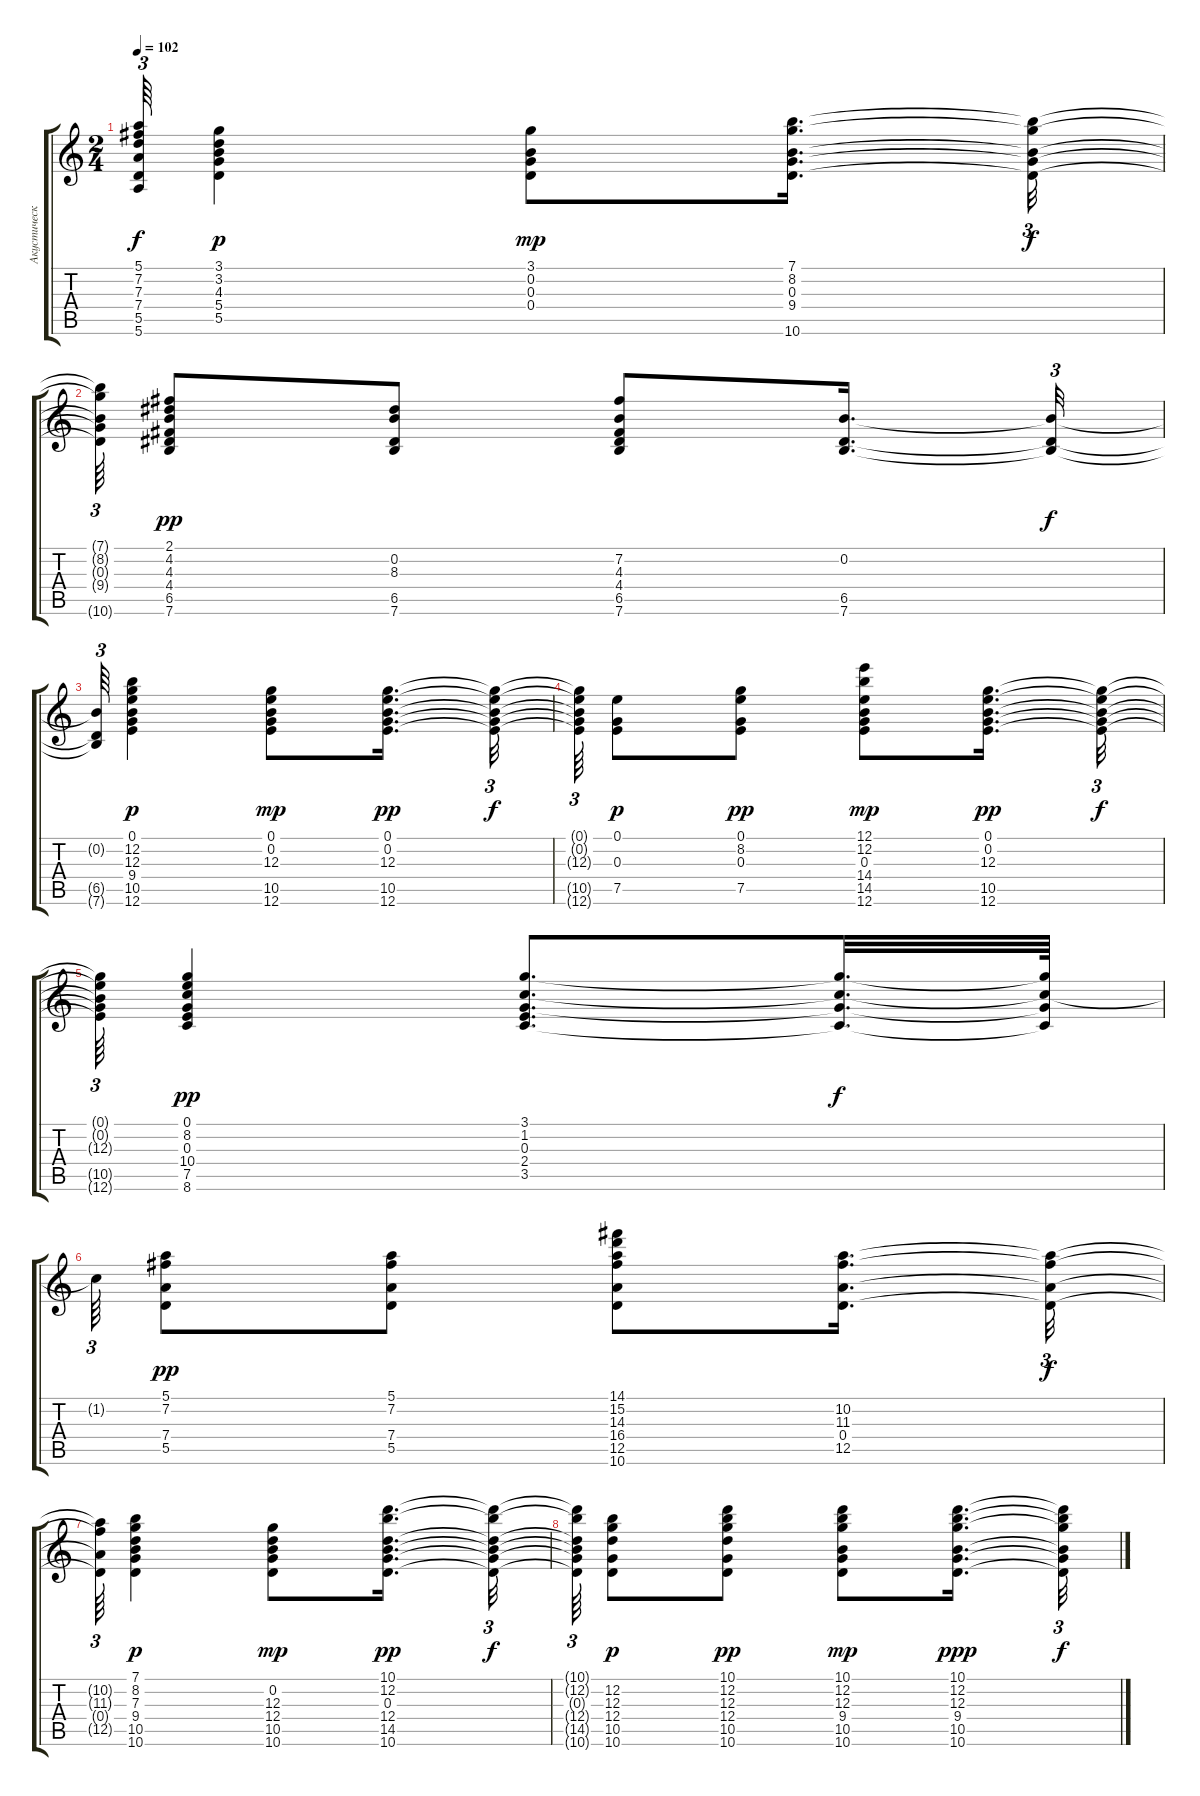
\track ("Акустическая гитара" "Акустическ") {instrument acousticguitarsteel}
\staff {score tabs}
\tuning (E4 B3 G3 D3 A2 E2) {hide}
\ts (2 4)
\tempo 102
\clef g2
\ks c
(5.1{t} 7.2{t} 7.3{t} 7.4{t} 5.5{t} 5.6{t}).64{tu (3 2) dy f} (3.1 3.2 4.3 5.4 5.5).4{dy p} (3.1 0.2 0.3 0.4).8{dy mp} (7.1 8.2 0.3 9.4 10.6).16{d} (7.1{t} 8.2{t} 0.3{t} 9.4{t} 10.6{t}).32{tu (3 2) dy f} |
(7.1{t} 8.2{t} 0.3{t} 9.4{t} 10.6{t}).64{tu (3 2)} (2.1 4.2 4.3 4.4 6.5 7.6).8{dy pp} (0.2 8.3 6.5 7.6).8 (7.2 4.3 4.4 6.5 7.6).8 (0.2 6.5 7.6).16{d} (0.2{t} 6.5{t} 7.6{t}).32{tu (3 2) dy f} |
(0.2{t} 6.5{t} 7.6{t}).64{tu (3 2)} (0.1 12.2 12.3 9.4 10.5 12.6).4{dy p} (0.1 0.2 12.3 10.5 12.6).8{dy mp} (0.1 0.2 12.3 10.5 12.6).16{d dy pp} (0.1{t} 0.2{t} 12.3{t} 10.5{t} 12.6{t}).32{tu (3 2) dy f} |
(0.1{t} 0.2{t} 12.3{t} 10.5{t} 12.6{t}).64{tu (3 2)} (0.1 0.3 7.5).8{dy p} (0.1 8.2 0.3 7.5).8{dy pp} (12.1 12.2 0.3 14.4 14.5 12.6).8{dy mp} (0.1 0.2 12.3 10.5 12.6).16{d dy pp} (0.1{t} 0.2{t} 12.3{t} 10.5{t} 12.6{t}).32{tu (3 2) dy f} |
(0.1{t} 0.2{t} 12.3{t} 10.5{t} 12.6{t}).64{tu (3 2)} (0.1 8.2 0.3 10.4 7.5 8.6).4{dy pp} (3.1 1.2 0.3 2.4 3.5).8{d} (3.1{t} 1.2{t} 0.3{t} 3.5{t}).32{d dy f} (3.1{t} 1.2{t} 0.3{t} 3.5{t}).64 |
1.2{t}.64{tu (3 2)} (5.1 7.2 7.4 5.5).8{dy pp} (5.1 7.2 7.4 5.5).8 (14.1 15.2 14.3 16.4 12.5 10.6).8 (10.2 11.3 0.4 12.5).16{d} (10.2{t} 11.3{t} 0.4{t} 12.5{t}).32{tu (3 2) dy f} |
(10.2{t} 11.3{t} 0.4{t} 12.5{t}).64{tu (3 2)} (7.1 8.2 7.3 9.4 10.5 10.6).4{dy p} (0.2 12.3 12.4 10.5 10.6).8{dy mp} (10.1 12.2 0.3 12.4 14.5 10.6).16{d dy pp} (10.1{t} 12.2{t} 0.3{t} 12.4{t} 14.5{t} 10.6{t}).32{tu (3 2) dy f} |
(10.1{t} 12.2{t} 0.3{t} 12.4{t} 14.5{t} 10.6{t}).64{tu (3 2)} (12.2 12.3 12.4 10.5 10.6).8{dy p} (10.1 12.2 12.3 12.4 10.5 10.6).8{dy pp} (10.1 12.2 12.3 9.4 10.5 10.6).8{dy mp} (10.1 12.2 12.3 9.4 10.5 10.6).16{d dy ppp} (10.1{t} 12.2{t} 12.3{t} 9.4{t} 10.5{t} 10.6{t}).32{tu (3 2) dy f}
